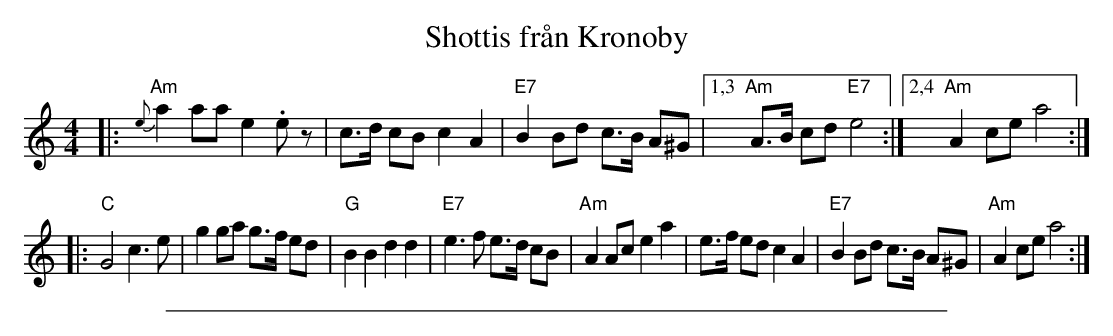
X:1
T: Shottis fr\aan Kronoby
M: 4/4
L: 1/8
K: Am
|: "Am"{e}a2 aa e2 .ez | c>d cB c2 A2 | "E7"B2 Bd c>B A^G |1,3 "Am"A>B cd "E7"e4 \
                                                          :|2,4 "Am"A2 ce a4 :|
|: "C"G4 c3 e |  g2 ga g>f ed | "G"B2 B2 d2 d2 | "E7"e3 f e>d cB \
| "Am"A2 Ac e2 a2 | e>f ed c2 A2 | "E7"B2 Bd c>B A^G | "Am"A2 ce a4 :|
